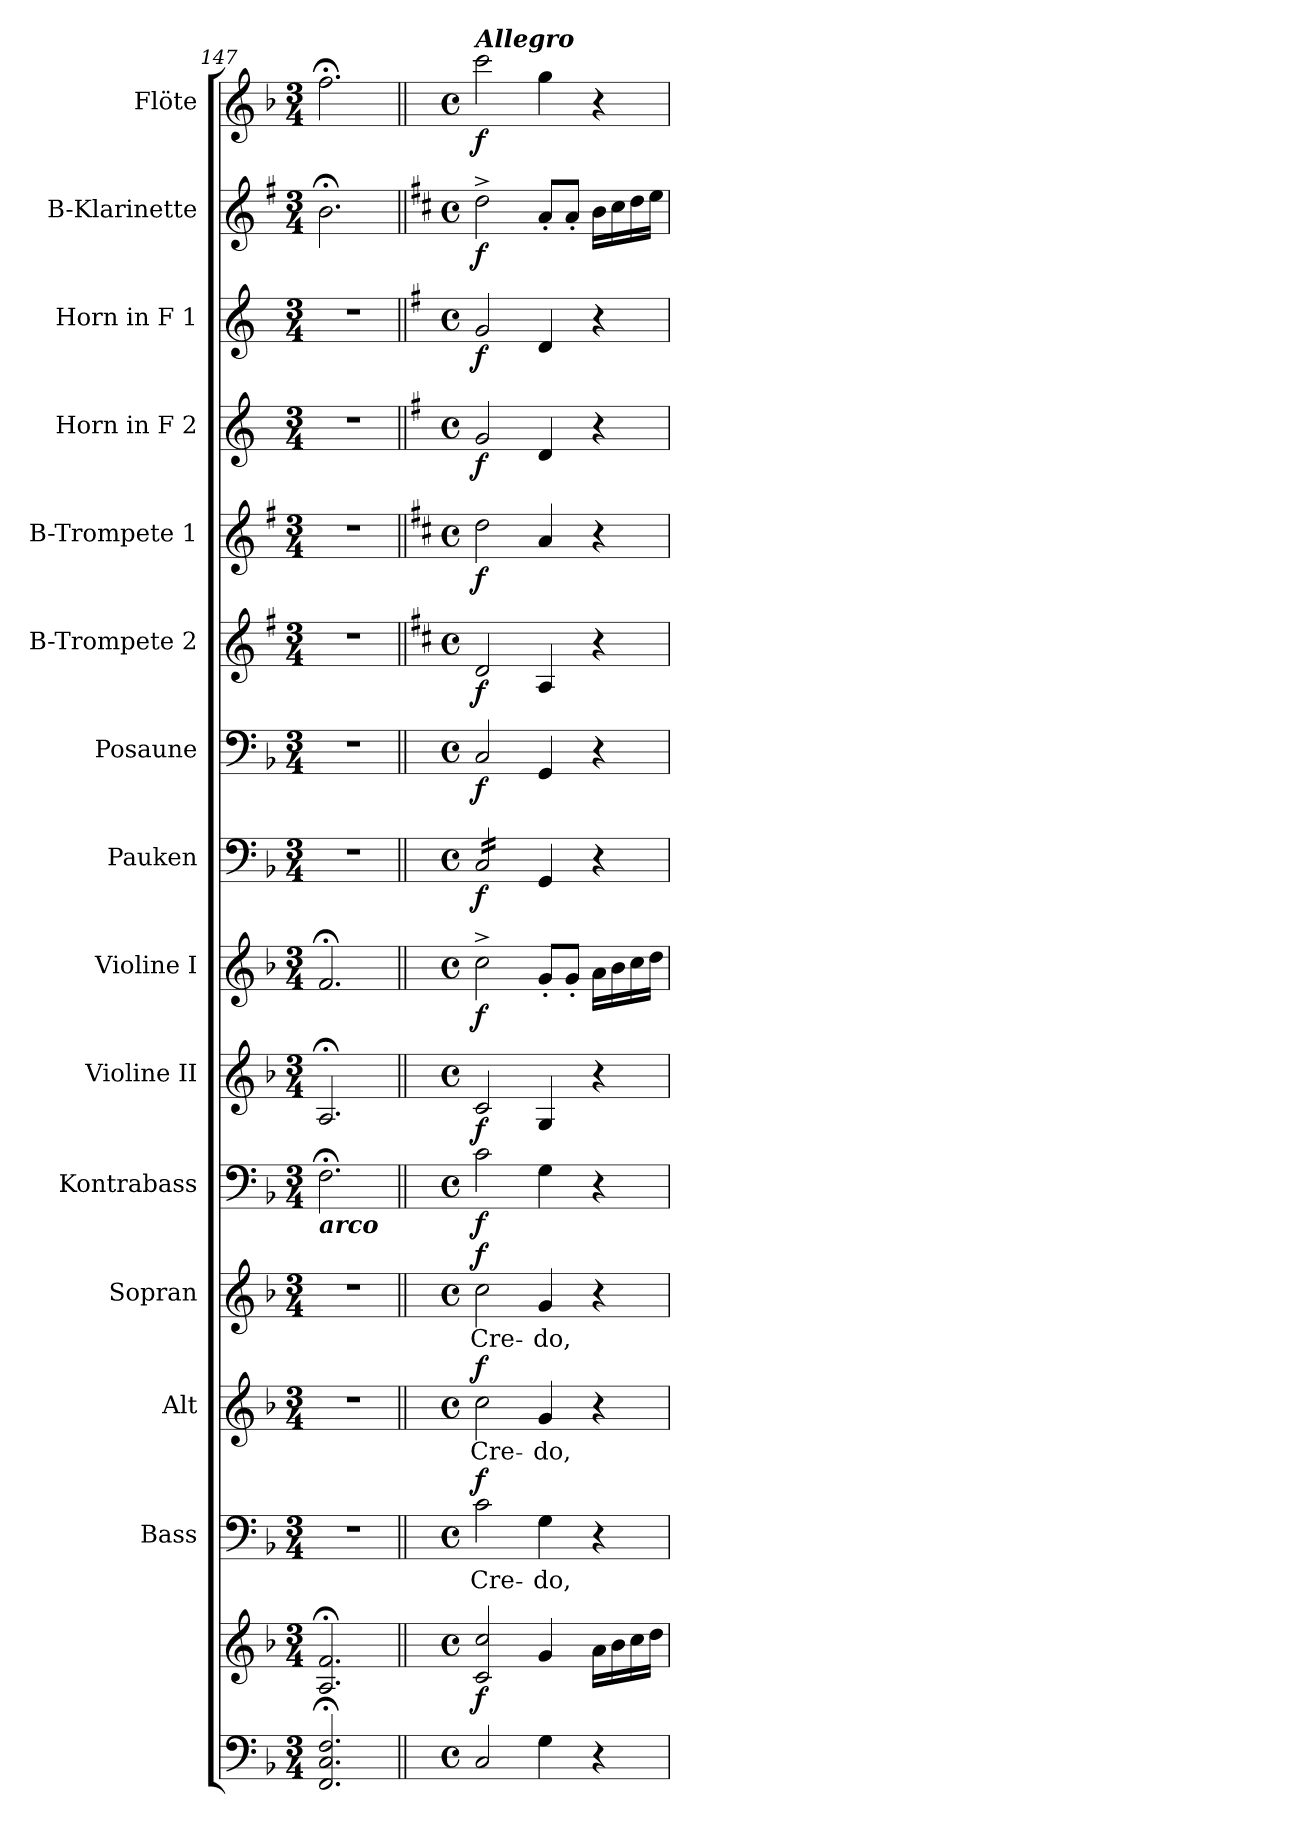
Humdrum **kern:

**kern	**kern	**dynam	**kern	**text	**dynam	**kern	**text	**dynam	**kern	**text	**dynam	**kern	**dynam	**kern	**dynam	**kern	**dynam	**kern	**dynam	**kern	**dynam	**kern	**dynam	**kern	**dynam	**kern	**dynam	**kern	**dynam	**kern	**dynam	**kern	**dynam
*part15	*part15	*part15	*part14	*part14	*part14	*part13	*part13	*part13	*part12	*part12	*part12	*part11	*part11	*part10	*part10	*part9	*part9	*part8	*part8	*part7	*part7	*part6	*part6	*part5	*part5	*part4	*part4	*part3	*part3	*part2	*part2	*part1	*part1
*staff16	*staff15	*staff15/16	*staff14	*staff14	*staff14	*staff13	*staff13	*staff13	*staff12	*staff12	*staff12	*staff11	*staff11	*staff10	*staff10	*staff9	*staff9	*staff8	*staff8	*staff7	*staff7	*staff6	*staff6	*staff5	*staff5	*staff4	*staff4	*staff3	*staff3	*staff2	*staff2	*staff1	*staff1
*	*	*	*I"Bass	*	*	*I"Alt	*	*	*I"Sopran	*	*	*I"Kontrabass	*	*I"Violine II	*	*I"Violine I	*	*I"Pauken	*	*I"Posaune	*	*I"B-Trompete 2	*	*I"B-Trompete 1	*	*I"Horn in F 2	*	*I"Horn in F 1	*	*I"B-Klarinette	*	*I"Flöte	*
*	*	*	*I'B.	*	*	*I'A.	*	*	*I'S.	*	*	*I'Kb.	*	*I'Vl. II	*	*I'Vl. I	*	*I'Pk.	*	*I'Pos.	*	*I'B Trp. 2	*	*I'B Trp. 1	*	*	*	*	*	*I'B Kl.	*	*I'Fl.	*
*clefF4	*clefG2	*	*clefF4	*	*	*clefG2	*	*	*clefG2	*	*	*clefF4	*	*clefG2	*	*clefG2	*	*clefF4	*	*clefF4	*	*clefG2	*	*clefG2	*	*clefG2	*	*clefG2	*	*clefG2	*	*clefG2	*
*	*	*	*	*	*	*	*	*	*	*	*	*ITrd7c12	*	*	*	*	*	*	*	*	*	*ITrd1c2	*	*ITrd1c2	*	*ITrd4c7	*	*ITrd4c7	*	*ITrd1c2	*	*	*
*k[b-]	*k[b-]	*	*k[b-]	*	*	*k[b-]	*	*	*k[b-]	*	*	*k[b-]	*	*k[b-]	*	*k[b-]	*	*k[b-]	*	*k[b-]	*	*k[b-]	*	*k[b-]	*	*k[b-]	*	*k[b-]	*	*k[b-]	*	*k[b-]	*
*F:	*F:	*	*F:	*	*	*F:	*	*	*F:	*	*	*F:	*	*F:	*	*F:	*	*F:	*	*F:	*	*F:	*	*F:	*	*F:	*	*F:	*	*F:	*	*F:	*
*M3/4	*M3/4	*	*M3/4	*	*	*M3/4	*	*	*M3/4	*	*	*M3/4	*	*M3/4	*	*M3/4	*	*M3/4	*	*M3/4	*	*M3/4	*	*M3/4	*	*M3/4	*	*M3/4	*	*M3/4	*	*M3/4	*
=147	=147	=147	=147	=147	=147	=147	=147	=147	=147	=147	=147	=147	=147	=147	=147	=147	=147	=147	=147	=147	=147	=147	=147	=147	=147	=147	=147	=147	=147	=147	=147	=147	=147
!	!	!	!	!	!	!	!	!	!	!	!	!LO:TX:b:Bi:t=arco	!	!	!	!	!	!	!	!	!	!	!	!	!	!	!	!	!	!	!	!	!
2.FF/; 2.C/; 2.F/;	2.A/;< 2.f/;<	.	2.r	.	.	2.r	.	.	2.r	.	.	2.FF;<\	.	2.A;</	.	2.f;</	.	2.r	.	2.r	.	2.r	.	2.r	.	2.r	.	2.r	.	2.a;<\	.	2.ff;<\	.
!!LO:PB:g=z
=148||	=148||	=148||	=148||	=148||	=148||	=148||	=148||	=148||	=148||	=148||	=148||	=148||	=148||	=148||	=148||	=148||	=148||	=148||	=148||	=148||	=148||	=148||	=148||	=148||	=148||	=148||	=148||	=148||	=148||	=148||	=148||	=148||	=148||
*k[]	*k[]	*	*k[]	*	*	*k[]	*	*	*k[]	*	*	*k[]	*	*k[]	*	*k[]	*	*k[]	*	*k[]	*	*k[]	*	*k[]	*	*k[]	*	*k[]	*	*k[]	*	*k[]	*
*C:	*C:	*	*C:	*	*	*C:	*	*	*C:	*	*	*C:	*	*C:	*	*C:	*	*C:	*	*C:	*	*C:	*	*C:	*	*C:	*	*C:	*	*C:	*	*C:	*
*M4/4	*M4/4	*	*M4/4	*	*	*M4/4	*	*	*M4/4	*	*	*M4/4	*	*M4/4	*	*M4/4	*	*M4/4	*	*M4/4	*	*M4/4	*	*M4/4	*	*M4/4	*	*M4/4	*	*M4/4	*	*M4/4	*
*met(c)	*met(c)	*	*met(c)	*	*	*met(c)	*	*	*met(c)	*	*	*met(c)	*	*met(c)	*	*met(c)	*	*met(c)	*	*met(c)	*	*met(c)	*	*met(c)	*	*met(c)	*	*met(c)	*	*met(c)	*	*met(c)	*
!	!	!	!	!	!	!	!	!	!	!	!	!	!	!	!	!	!	!	!	!	!	!	!	!	!	!	!	!	!	!	!	!LO:TX:a:Bi:t=Allegro	!
!	!	!LO:DY:b	!	!LO:LY:b	!LO:DY:a	!	!LO:LY:b	!LO:DY:a	!	!LO:LY:b	!LO:DY:a	!	!LO:DY:b	!	!LO:DY:b	!	!LO:DY:b	!	!LO:DY:b	!	!LO:DY:b	!	!LO:DY:b	!	!LO:DY:b	!	!LO:DY:b	!	!LO:DY:b	!	!LO:DY:b	!	!LO:DY:b
*	*	*	*	*	*	*	*	*	*	*	*	*	*	*	*	*	*	*tremolo	*	*	*	*	*	*	*	*	*	*	*	*	*	*	*
2C/	2c/ 2cc/	f	2c\	Cre-	f	2cc\	Cre-	f	2cc\	Cre-	f	2C\	f	2c/	f	2cc^>\	f	16C/LL	f	2C/	f	2c/	f	2cc\	f	2c/	f	2c/	f	2cc^>\	f	2ccc\	f
.	.	.	.	.	.	.	.	.	.	.	.	.	.	.	.	.	.	16C/	.	.	.	.	.	.	.	.	.	.	.	.	.	.	.
.	.	.	.	.	.	.	.	.	.	.	.	.	.	.	.	.	.	16C/	.	.	.	.	.	.	.	.	.	.	.	.	.	.	.
.	.	.	.	.	.	.	.	.	.	.	.	.	.	.	.	.	.	16C/	.	.	.	.	.	.	.	.	.	.	.	.	.	.	.
.	.	.	.	.	.	.	.	.	.	.	.	.	.	.	.	.	.	16C/	.	.	.	.	.	.	.	.	.	.	.	.	.	.	.
.	.	.	.	.	.	.	.	.	.	.	.	.	.	.	.	.	.	16C/	.	.	.	.	.	.	.	.	.	.	.	.	.	.	.
.	.	.	.	.	.	.	.	.	.	.	.	.	.	.	.	.	.	16C/	.	.	.	.	.	.	.	.	.	.	.	.	.	.	.
.	.	.	.	.	.	.	.	.	.	.	.	.	.	.	.	.	.	16C/JJ	.	.	.	.	.	.	.	.	.	.	.	.	.	.	.
*	*	*	*	*	*	*	*	*	*	*	*	*	*	*	*	*	*	*Xtremolo	*	*	*	*	*	*	*	*	*	*	*	*	*	*	*
!	!	!	!	!LO:LY:b	!	!	!LO:LY:b	!	!	!LO:LY:b	!	!	!	!	!	!	!	!	!	!	!	!	!	!	!	!	!	!	!	!	!	!	!
4G\	4g/	.	4G\	-do,	.	4g/	-do,	.	4g/	-do,	.	4GG\	.	4G/	.	8g'</L	.	4GG/	.	4GG/	.	4G/	.	4g/	.	4G/	.	4G/	.	8g'</L	.	4gg\	.
.	.	.	.	.	.	.	.	.	.	.	.	.	.	.	.	8g'</J	.	.	.	.	.	.	.	.	.	.	.	.	.	8g'</J	.	.	.
4r	16a\LL	.	4r	.	.	4r	.	.	4r	.	.	4r	.	4r	.	16a\LL	.	4r	.	4r	.	4r	.	4r	.	4r	.	4r	.	16a\LL	.	4r	.
.	16b\	.	.	.	.	.	.	.	.	.	.	.	.	.	.	16b\	.	.	.	.	.	.	.	.	.	.	.	.	.	16b\	.	.	.
.	16cc\	.	.	.	.	.	.	.	.	.	.	.	.	.	.	16cc\	.	.	.	.	.	.	.	.	.	.	.	.	.	16cc\	.	.	.
.	16dd\JJ	.	.	.	.	.	.	.	.	.	.	.	.	.	.	16dd\JJ	.	.	.	.	.	.	.	.	.	.	.	.	.	16dd\JJ	.	.	.
=	=	=	=	=	=	=	=	=	=	=	=	=	=	=	=	=	=	=	=	=	=	=	=	=	=	=	=	=	=	=	=	=	=
*-	*-	*-	*-	*-	*-	*-	*-	*-	*-	*-	*-	*-	*-	*-	*-	*-	*-	*-	*-	*-	*-	*-	*-	*-	*-	*-	*-	*-	*-	*-	*-	*-	*-
